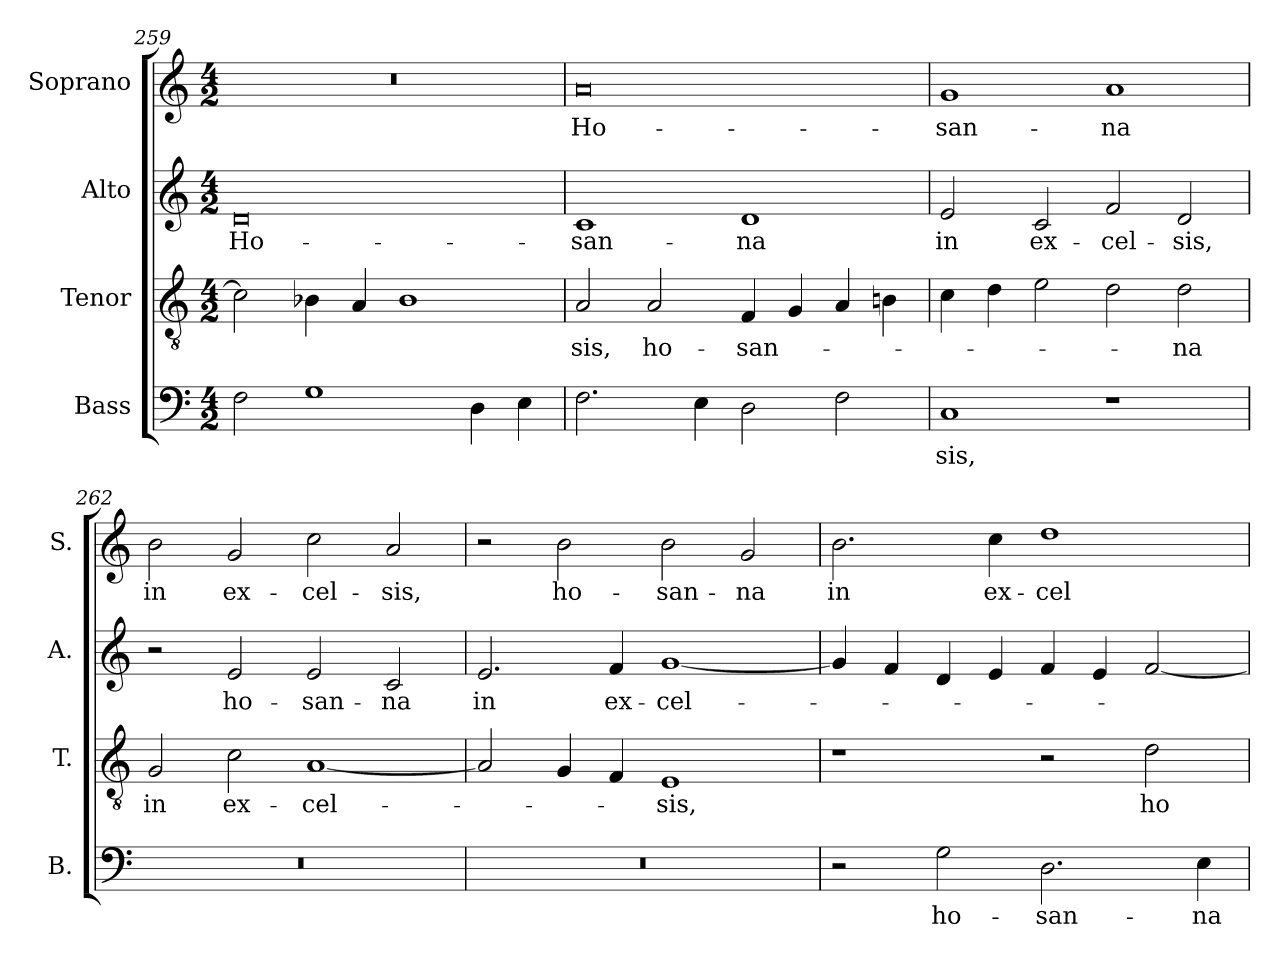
**kern	**text	**kern	**text	**kern	**text	**kern	**text
*part4	*part4	*part3	*part3	*part2	*part2	*part1	*part1
*staff4	*staff4	*staff3	*staff3	*staff2	*staff2	*staff1	*staff1
*I"Bass	*	*I"Tenor	*	*I"Alto	*	*I"Soprano	*
*I'B.	*	*I'T.	*	*I'A.	*	*I'S.	*
*clefF4	*	*clefGv2	*	*clefG2	*	*clefG2	*
*	*	*ITrd7c12	*	*	*	*	*
*k[]	*	*k[]	*	*k[]	*	*k[]	*
*C:	*	*C:	*	*C:	*	*C:	*
*M4/2	*	*M4/2	*	*M4/2	*	*M4/2	*
=259	=259	=259	=259	=259	=259	=259	=259
!	!	!	!	!	!LO:LY:b:color=#000000	!LO:N:vis=1	!
2Fi\	.	2Ci\]	.	0di	Ho-	0r	.
1Gi	.	4BB-Xi\	.	.	.	.	.
.	.	4AAi/	.	.	.	.	.
.	.	1BB-i	.	.	.	.	.
4Di\	.	.	.	.	.	.	.
4Ei\	.	.	.	.	.	.	.
!!LO:PB:g=z
=260	=260	=260	=260	=260	=260	=260	=260
!	!	!	!LO:LY:b:color=#000000	!	!	!	!
!	!	!	!	!	!LO:LY:b:color=#000000	!	!
!	!	!	!	!	!	!	!LO:LY:b:color=#000000
2.Fi\	.	2AAi/	-sis,	1ci	-san-	0ai	Ho-
!	!	!	!LO:LY:b:color=#000000	!	!	!	!
.	.	2AAi/	ho-	.	.	.	.
4Ei\	.	.	.	.	.	.	.
!	!	!	!LO:LY:b:color=#000000	!	!	!	!
!	!	!	!	!	!LO:LY:b:color=#000000	!	!
2Di\	.	4FFi/	-san-	1di	-na	.	.
.	.	4GGi/	.	.	.	.	.
2Fi\	.	4AAi/	.	.	.	.	.
.	.	4BBni\	.	.	.	.	.
=261	=261	=261	=261	=261	=261	=261	=261
!	!LO:LY:b:color=#000000	!	!	!	!	!	!
!	!	!	!	!	!LO:LY:b:color=#000000	!	!
!	!	!	!	!	!	!	!LO:LY:b:color=#000000
1Ci	-sis,	4Ci\	.	2ei/	in	1gi	-san-
.	.	4Di\	.	.	.	.	.
!	!	!	!	!	!LO:LY:b:color=#000000	!	!
.	.	2Ei\	.	2ci/	ex-	.	.
!	!	!	!	!	!LO:LY:b:color=#000000	!	!
!	!	!	!	!	!	!	!LO:LY:b:color=#000000
1r	.	2Di\	.	2fi/	-cel-	1ai	-na
!	!	!	!LO:LY:b:color=#000000	!	!	!	!
!	!	!	!	!	!LO:LY:b:color=#000000	!	!
.	.	2Di\	-na	2di/	-sis,	.	.
=262	=262	=262	=262	=262	=262	=262	=262
!LO:N:vis=1	!	!	!	!	!	!	!
!	!	!	!LO:LY:b:color=#000000	!	!	!	!
!	!	!	!	!	!	!	!LO:LY:b:color=#000000
0r	.	2GGi/	in	2r	.	2bi\	in
!	!	!	!LO:LY:b:color=#000000	!	!	!	!
!	!	!	!	!	!LO:LY:b:color=#000000	!	!
!	!	!	!	!	!	!	!LO:LY:b:color=#000000
.	.	2Ci\	ex-	2ei/	ho-	2gi/	ex-
!	!	!	!LO:LY:b:color=#000000	!	!	!	!
!	!	!	!	!	!LO:LY:b:color=#000000	!	!
!	!	!	!	!	!	!	!LO:LY:b:color=#000000
.	.	[1AAi	-cel-	2ei/	-san-	2cci\	-cel-
!	!	!	!	!	!LO:LY:b:color=#000000	!	!
!	!	!	!	!	!	!	!LO:LY:b:color=#000000
.	.	.	.	2ci/	-na	2ai/	-sis,
=263	=263	=263	=263	=263	=263	=263	=263
!LO:N:vis=1	!	!	!	!	!	!	!
!	!	!	!	!	!LO:LY:b:color=#000000	!	!
0r	.	2AAi/]	.	2.ei/	in	2r	.
!	!	!	!	!	!	!	!LO:LY:b:color=#000000
.	.	4GGi/	.	.	.	2bi\	ho-
!	!	!	!	!	!LO:LY:b:color=#000000	!	!
.	.	4FFi/	.	4fi/	ex-	.	.
!	!	!	!LO:LY:b:color=#000000	!	!	!	!
!	!	!	!	!	!LO:LY:b:color=#000000	!	!
!	!	!	!	!	!	!	!LO:LY:b:color=#000000
.	.	1EEi	-sis,	[1gi	-cel-	2bi\	-san-
!	!	!	!	!	!	!	!LO:LY:b:color=#000000
.	.	.	.	.	.	2gi/	-na
=264	=264	=264	=264	=264	=264	=264	=264
!	!	!	!	!	!	!	!LO:LY:b:color=#000000
2r	.	1r	.	4gi/]	.	2.bi\	in
.	.	.	.	4fi/	.	.	.
!	!LO:LY:b:color=#000000	!	!	!	!	!	!
2Gi\	ho-	.	.	4di/	.	.	.
!	!	!	!	!	!	!	!LO:LY:b:color=#000000
.	.	.	.	4ei/	.	4cci\	ex-
!	!LO:LY:b:color=#000000	!	!	!	!	!	!
!	!	!	!	!	!	!	!LO:LY:b:color=#000000
2.Di\	-san-	2r	.	4fi/	.	1ddi	-cel-
.	.	.	.	4ei/	.	.	.
!	!	!	!LO:LY:b:color=#000000	!	!	!	!
.	.	2Di\	ho-	[2fi/	.	.	.
!	!LO:LY:b:color=#000000	!	!	!	!	!	!
4Ei\	-na	.	.	.	.	.	.
=	=	=	=	=	=	=	=
*-	*-	*-	*-	*-	*-	*-	*-
